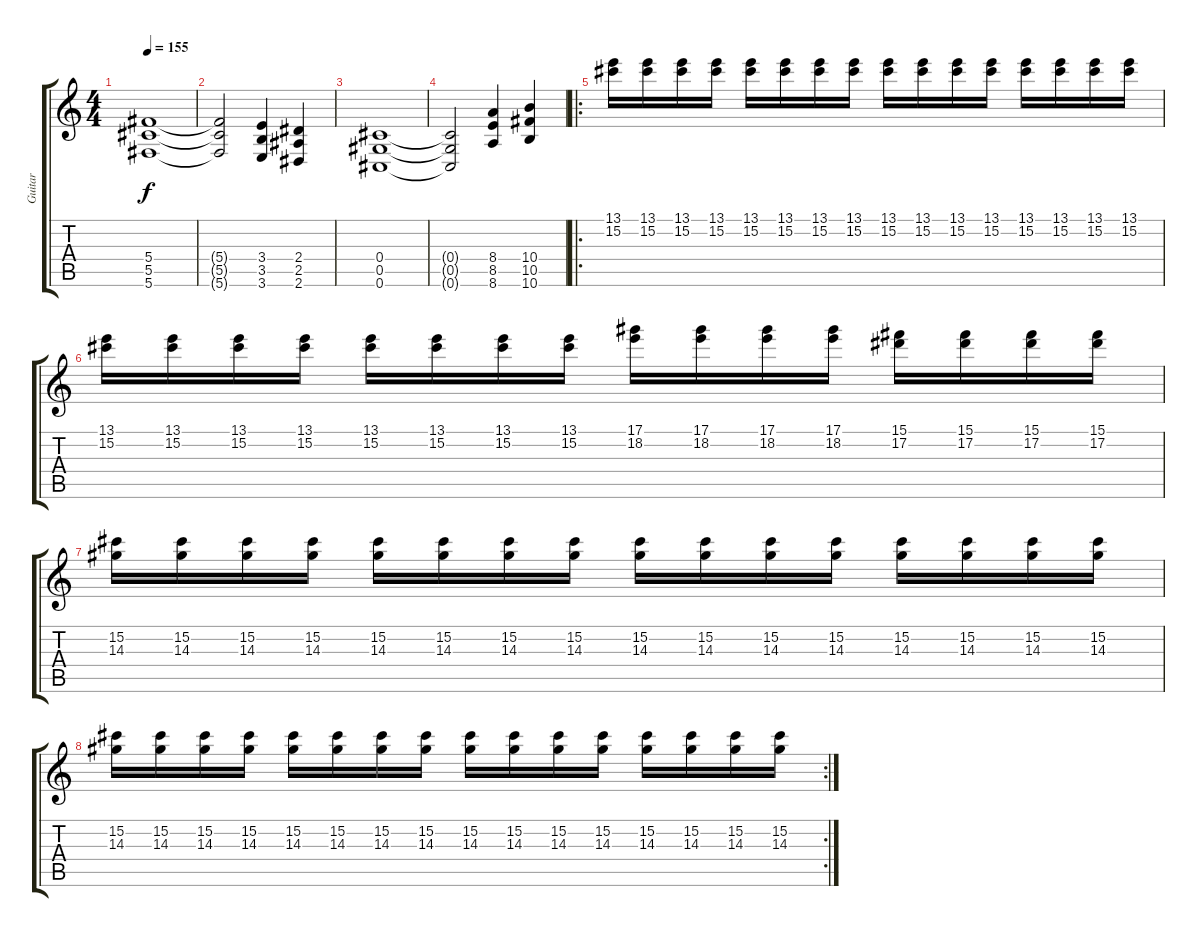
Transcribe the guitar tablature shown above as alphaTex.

\track ("Guitar" "Guitar") {instrument acousticguitarsteel}
\staff {score tabs}
\tuning (Eb4 Bb3 Gb3 Db3 Ab2 Db2) {hide}
\ts (4 4)
\tempo 155
\clef g2
\ks c
(5.4 5.5 5.6).1{dy f instrument distortionguitar} |
(5.4{t} 5.5{t} 5.6{t}).2 (3.4 3.5 3.6).4 (2.4 2.5 2.6).4 |
(0.4 0.5 0.6).1 |
(0.4{t} 0.5{t} 0.6{t}).2 (8.4 8.5 8.6).4 (10.4 10.5 10.6).4 |
\ro
(13.1 15.2).16 (13.1 15.2).16 (13.1 15.2).16 (13.1 15.2).16 (13.1 15.2).16 (13.1 15.2).16 (13.1 15.2).16 (13.1 15.2).16 (13.1 15.2).16 (13.1 15.2).16 (13.1 15.2).16 (13.1 15.2).16 (13.1 15.2).16 (13.1 15.2).16 (13.1 15.2).16 (13.1 15.2).16 |
(13.1 15.2).16 (13.1 15.2).16 (13.1 15.2).16 (13.1 15.2).16 (13.1 15.2).16 (13.1 15.2).16 (13.1 15.2).16 (13.1 15.2).16 (17.1 18.2).16 (17.1 18.2).16 (17.1 18.2).16 (17.1 18.2).16 (15.1 17.2).16 (15.1 17.2).16 (15.1 17.2).16 (15.1 17.2).16 |
(15.2 14.3).16 (15.2 14.3).16 (15.2 14.3).16 (15.2 14.3).16 (15.2 14.3).16 (15.2 14.3).16 (15.2 14.3).16 (15.2 14.3).16 (15.2 14.3).16 (15.2 14.3).16 (15.2 14.3).16 (15.2 14.3).16 (15.2 14.3).16 (15.2 14.3).16 (15.2 14.3).16 (15.2 14.3).16 |
\rc 2
(15.2 14.3).16 (15.2 14.3).16 (15.2 14.3).16 (15.2 14.3).16 (15.2 14.3).16 (15.2 14.3).16 (15.2 14.3).16 (15.2 14.3).16 (15.2 14.3).16 (15.2 14.3).16 (15.2 14.3).16 (15.2 14.3).16 (15.2 14.3).16 (15.2 14.3).16 (15.2 14.3).16 (15.2 14.3).16
